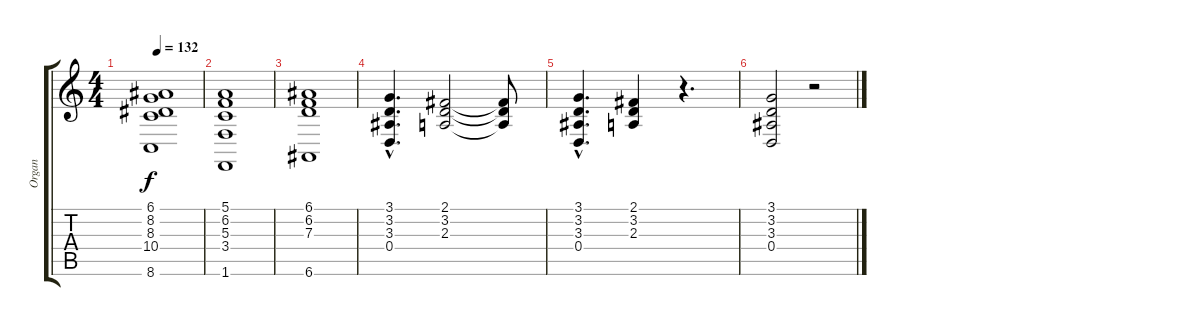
\track ("Organ" "Organ") {instrument drawbarorgan}
\staff {score tabs}
\tuning (E4 B3 G3 D3 A2 E2) {hide}
\ts (4 4)
\tempo 132
\clef g2
\ks c
(6.1 8.2 8.3 10.4 8.6).1{dy f} |
(5.1 6.2 5.3 3.4 1.6).1 |
(6.1 6.2 7.3 6.6).1 |
(3.1{hac} 3.2{hac} 3.3{hac} 0.4).4{d} (2.1 3.2 2.3).2 (2.1{t} 3.2{t} 2.3{t}).8 |
(3.1{hac} 3.2{hac} 3.3{hac} 0.4).4{d} (2.1 3.2 2.3).4 r.4{d} |
(3.1 3.2 3.3 0.4).2 r.2
